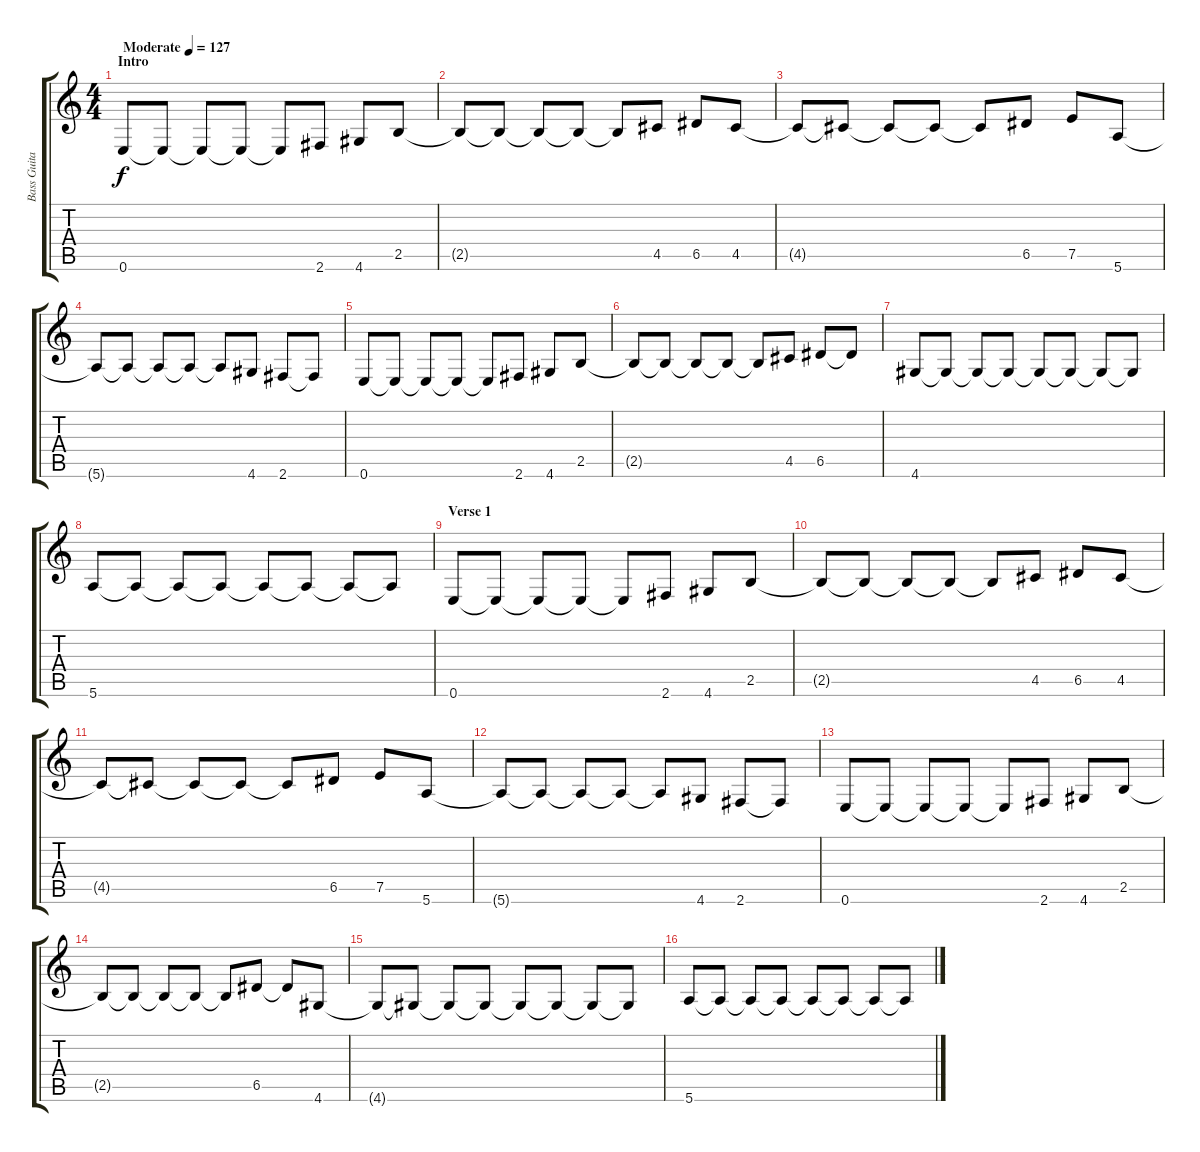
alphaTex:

\track ("Bass Guitar" "Bass Guita") {instrument electricbassfinger}
\staff {score tabs}
\tuning (E4 B3 G3 D3 A2 E2) {hide}
\ts (4 4)
\section ("" "Intro")
\tempo (127 "Moderate")
\clef g2
\ks c
0.6.8{dy f instrument electricbassfinger} 0.6{t}.8 0.6{t}.8 0.6{t}.8 0.6{t}.8 2.6.8 4.6.8 2.5.8 |
2.5{t}.8 2.5{t}.8 2.5{t}.8 2.5{t}.8 2.5{t}.8 4.5.8 6.5.8 4.5.8 |
4.5{t}.8 4.5{t}.8 4.5{t}.8 4.5{t}.8 4.5{t}.8 6.5.8 7.5.8 5.6.8 |
5.6{t}.8 5.6{t}.8 5.6{t}.8 5.6{t}.8 5.6{t}.8 4.6.8 2.6.8 2.6{t}.8 |
0.6.8 0.6{t}.8 0.6{t}.8 0.6{t}.8 0.6{t}.8 2.6.8 4.6.8 2.5.8 |
2.5{t}.8 2.5{t}.8 2.5{t}.8 2.5{t}.8 2.5{t}.8 4.5.8 6.5.8 6.5{t}.8 |
4.6.8 4.6{t}.8 4.6{t}.8 4.6{t}.8 4.6{t}.8 4.6{t}.8 4.6{t}.8 4.6{t}.8 |
5.6.8 5.6{t}.8 5.6{t}.8 5.6{t}.8 5.6{t}.8 5.6{t}.8 5.6{t}.8 5.6{t}.8 |
\section ("" "Verse 1")
0.6.8 0.6{t}.8 0.6{t}.8 0.6{t}.8 0.6{t}.8 2.6.8 4.6.8 2.5.8 |
2.5{t}.8 2.5{t}.8 2.5{t}.8 2.5{t}.8 2.5{t}.8 4.5.8 6.5.8 4.5.8 |
4.5{t}.8 4.5{t}.8 4.5{t}.8 4.5{t}.8 4.5{t}.8 6.5.8 7.5.8 5.6.8 |
5.6{t}.8 5.6{t}.8 5.6{t}.8 5.6{t}.8 5.6{t}.8 4.6.8 2.6.8 2.6{t}.8 |
0.6.8 0.6{t}.8 0.6{t}.8 0.6{t}.8 0.6{t}.8 2.6.8 4.6.8 2.5.8 |
2.5{t}.8 2.5{t}.8 2.5{t}.8 2.5{t}.8 2.5{t}.8 6.5.8 6.5{t}.8 4.6.8 |
4.6{t}.8 4.6{t}.8 4.6{t}.8 4.6{t}.8 4.6{t}.8 4.6{t}.8 4.6{t}.8 4.6{t}.8 |
5.6.8 5.6{t}.8 5.6{t}.8 5.6{t}.8 5.6{t}.8 5.6{t}.8 5.6{t}.8 5.6{t}.8
